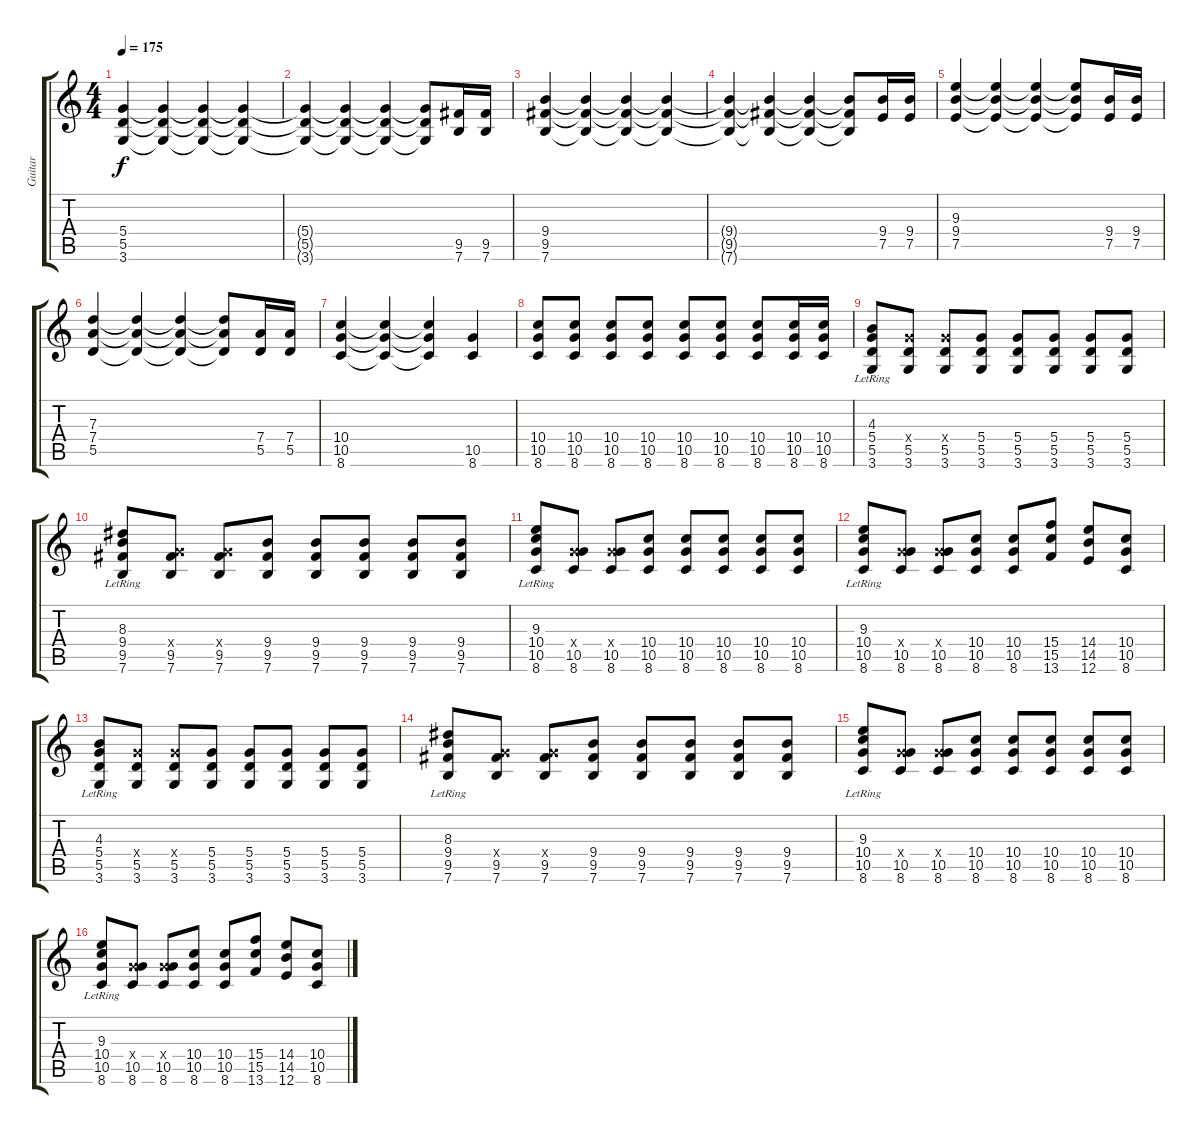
\track ("Guitar" "Guitar") {instrument distortionguitar}
\staff {score tabs}
\tuning (E4 B3 G3 D3 A2 E2) {hide}
\ts (4 4)
\tempo 175
\clef g2
\ks c
(5.4 5.5 3.6).4{dy f} (5.4{t} 5.5{t} 3.6{t}).4 (5.4{t} 5.5{t} 3.6{t}).4 (5.4{t} 5.5{t} 3.6{t}).4 |
(5.4{t} 5.5{t} 3.6{t}).4 (5.4{t} 5.5{t} 3.6{t}).4 (5.4{t} 5.5{t} 3.6{t}).4 (5.4{t} 5.5{t} 3.6{t}).8 (9.5 7.6).16 (9.5 7.6).16 |
(9.4 9.5 7.6).4 (9.4{t} 9.5{t} 7.6{t}).4 (9.4{t} 9.5{t} 7.6{t}).4 (9.4{t} 9.5{t} 7.6{t}).4 |
(9.4{t} 9.5{t} 7.6{t}).4 (9.4{t} 9.5{t} 7.6{t}).4 (9.4{t} 9.5{t} 7.6{t}).4 (9.4{t} 9.5{t} 7.6{t}).8 (9.4 7.5).16 (9.4 7.5).16 |
(9.3 9.4 7.5).4 (9.3{t} 9.4{t} 7.5{t}).4 (9.3{t} 9.4{t} 7.5{t}).4 (9.3{t} 9.4{t} 7.5{t}).8 (9.4 7.5).16 (9.4 7.5).16 |
(7.3 7.4 5.5).4 (7.3{t} 7.4{t} 5.5{t}).4 (7.3{t} 7.4{t} 5.5{t}).4 (7.3{t} 7.4{t} 5.5{t}).8 (7.4 5.5).16 (7.4 5.5).16 |
(10.4 10.5 8.6).4 (10.4{t} 10.5{t} 8.6{t}).4 (10.4{t} 10.5{t} 8.6{t}).4 (10.5 8.6).4 |
(10.4 10.5 8.6).8 (10.4 10.5 8.6).8 (10.4 10.5 8.6).8 (10.4 10.5 8.6).8 (10.4 10.5 8.6).8 (10.4 10.5 8.6).8 (10.4 10.5 8.6).8 (10.4 10.5 8.6).16 (10.4 10.5 8.6).16 |
(4.3{lr} 5.4 5.5 3.6).8 (5.4{x} 5.5 3.6).8 (5.4{x} 5.5 3.6).8 (5.4 5.5 3.6).8 (5.4 5.5 3.6).8 (5.4 5.5 3.6).8 (5.4 5.5 3.6).8 (5.4 5.5 3.6).8 |
(8.3{lr} 9.4 9.5 7.6).8 (5.4{x} 9.5 7.6).8 (5.4{x} 9.5 7.6).8 (9.4 9.5 7.6).8 (9.4 9.5 7.6).8 (9.4 9.5 7.6).8 (9.4 9.5 7.6).8 (9.4 9.5 7.6).8 |
(9.3{lr} 10.4 10.5 8.6).8 (5.4{x} 10.5 8.6).8 (5.4{x} 10.5 8.6).8 (10.4 10.5 8.6).8 (10.4 10.5 8.6).8 (10.4 10.5 8.6).8 (10.4 10.5 8.6).8 (10.4 10.5 8.6).8 |
(9.3{lr} 10.4 10.5 8.6).8 (5.4{x} 10.5 8.6).8 (5.4{x} 10.5 8.6).8 (10.4 10.5 8.6).8 (10.4 10.5 8.6).8 (15.4 15.5 13.6).8 (14.4 14.5 12.6).8 (10.4 10.5 8.6).8 |
(4.3{lr} 5.4 5.5 3.6).8 (5.4{x} 5.5 3.6).8 (5.4{x} 5.5 3.6).8 (5.4 5.5 3.6).8 (5.4 5.5 3.6).8 (5.4 5.5 3.6).8 (5.4 5.5 3.6).8 (5.4 5.5 3.6).8 |
(8.3{lr} 9.4 9.5 7.6).8 (5.4{x} 9.5 7.6).8 (5.4{x} 9.5 7.6).8 (9.4 9.5 7.6).8 (9.4 9.5 7.6).8 (9.4 9.5 7.6).8 (9.4 9.5 7.6).8 (9.4 9.5 7.6).8 |
(9.3{lr} 10.4 10.5 8.6).8 (5.4{x} 10.5 8.6).8 (5.4{x} 10.5 8.6).8 (10.4 10.5 8.6).8 (10.4 10.5 8.6).8 (10.4 10.5 8.6).8 (10.4 10.5 8.6).8 (10.4 10.5 8.6).8 |
(9.3{lr} 10.4 10.5 8.6).8 (5.4{x} 10.5 8.6).8 (5.4{x} 10.5 8.6).8 (10.4 10.5 8.6).8 (10.4 10.5 8.6).8 (15.4 15.5 13.6).8 (14.4 14.5 12.6).8 (10.4 10.5 8.6).8
